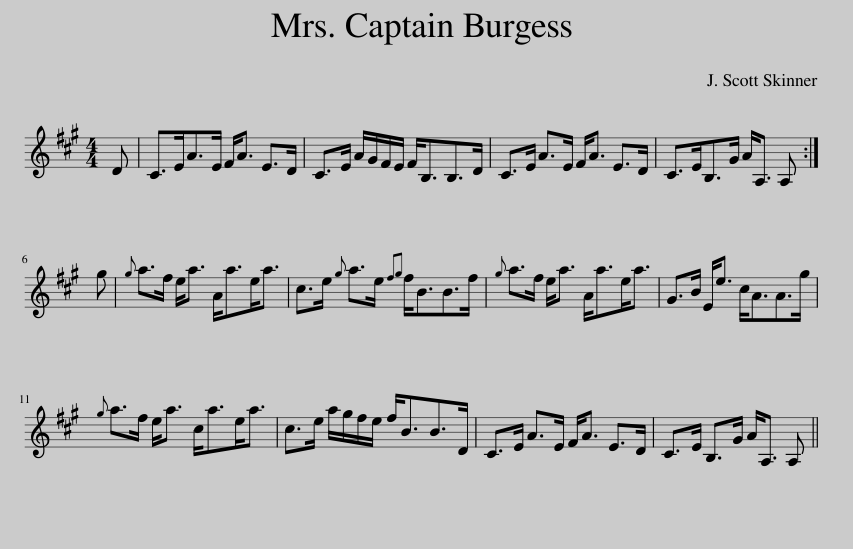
X:1
L:1/8
M:4/4
I:linebreak $
K:A
V:1 treble
V:1
 D | C>EA>E F<A E>D | C>E A/G/F/E/ F<B,B,>D | C>E A>E F<A E>D | C>EB,>G A<A, A, :|$ %5
 g |{g} a>f e<a A<ae<a | c>e{g} a>e{fg} f<BB>f |{g} a>f e<a A<ae<a | G>B E<e c<AA>g |$ %10
{g} a>f e<a c<ae<a | c>e a/g/f/e/ f<BB>D | C>E A>E F<A E>D | C>E B,>G A<A, A, || %14
